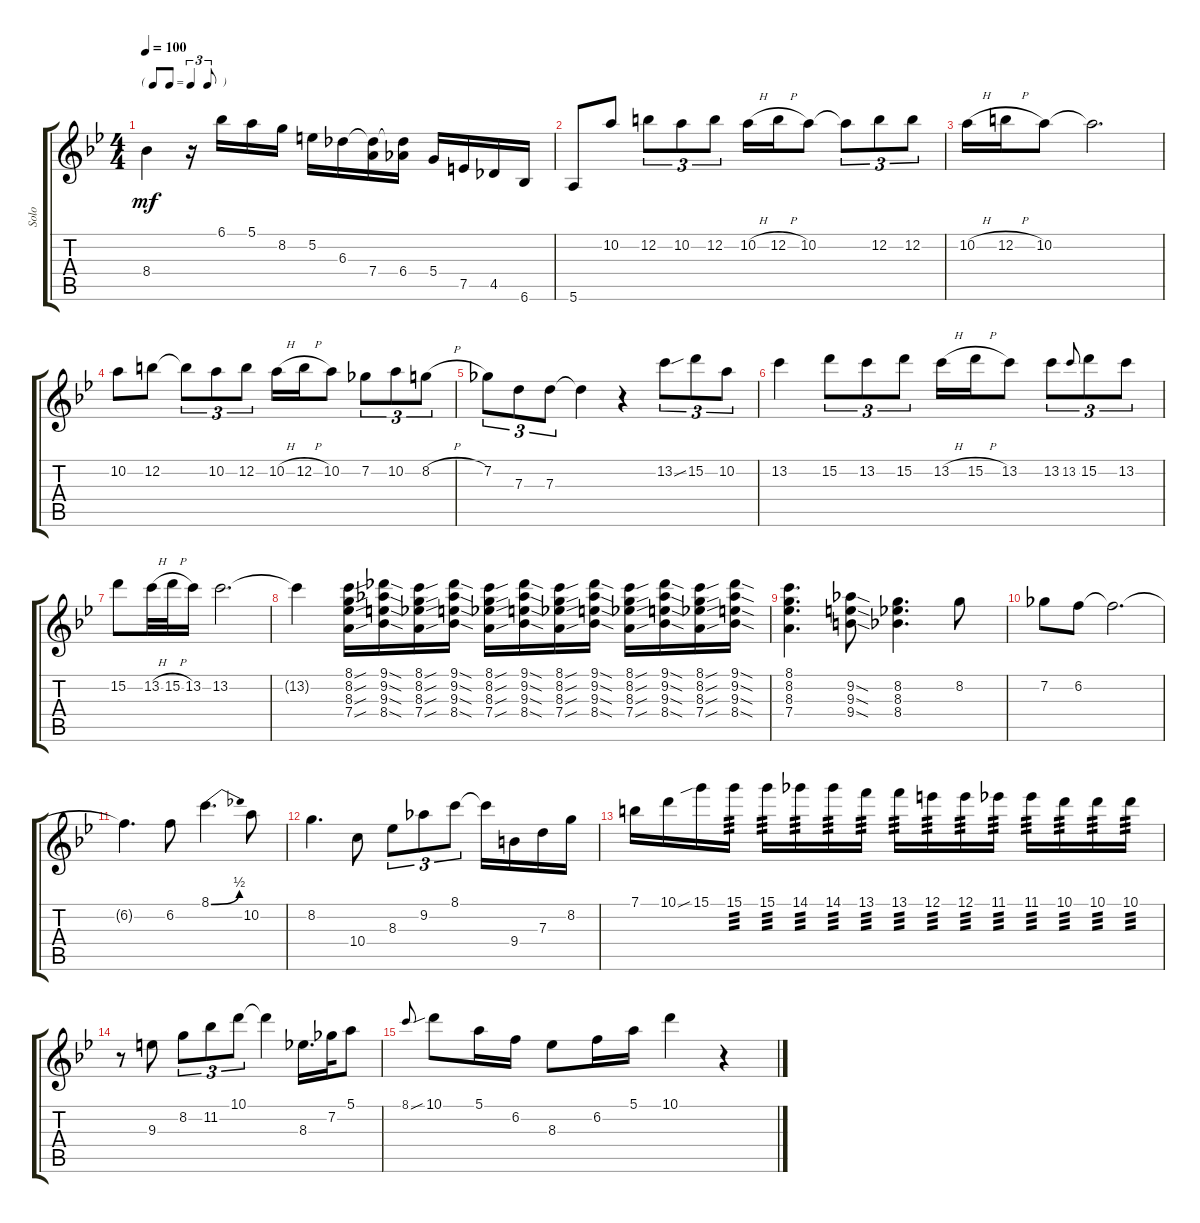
\track ("Solo" "Solo") {instrument electricguitarjazz}
\staff {score tabs}
\tuning (E4 B3 G3 D3 A2 E2) {hide}
\ts (4 4)
\tf triplet8th
\tempo 100
\clef g2
\ks bb
8.4.4{dy mf} r.16 6.1.16 5.1.16 8.2.16 5.2.16 6.3.16 (6.3{t} 7.4).16 (6.3{t} 6.4).16 5.4.16 7.5.16 4.5.16 6.6.16 |
5.6.8 10.2.8 12.2.8{tu (3 2)} 10.2.8{tu (3 2)} 12.2.8{tu (3 2)} 10.2{h}.16 12.2{h}.16 10.2.8 10.2{t}.8{tu (3 2)} 12.2.8{tu (3 2)} 12.2.8{tu (3 2)} |
10.2{h}.16 12.2{h}.16 10.2.8 10.2{t}.2{d} |
10.2.8 12.2.8 12.2{t}.8{tu (3 2)} 10.2.8{tu (3 2)} 12.2.8{tu (3 2)} 10.2{h}.16 12.2{h}.16 10.2.8 7.2.8{tu (3 2)} 10.2.8{tu (3 2)} 8.2{h}.8{tu (3 2)} |
7.2.8{tu (3 2)} 7.3.8{tu (3 2)} 7.3.8{tu (3 2)} 7.3{t}.4 r.4 13.2{sou}.8{tu (3 2)} 15.2.8{tu (3 2)} 10.2.8{tu (3 2)} |
13.2.4 15.2.8{tu (3 2)} 13.2.8{tu (3 2)} 15.2.8{tu (3 2)} 13.2{h}.16 15.2{h}.16 13.2.8 13.2.8{tu (3 2)} 13.2.8{gr onbeat} 15.2.8{tu (3 2)} 13.2.8{tu (3 2)} |
15.2.8 13.2{h}.32 15.2{h}.32 13.2.16 13.2.2{d} |
13.2{t}.4 (8.1{sou} 8.2{sou} 8.3{sou} 7.4{sou}).16 (9.1{sod} 9.2{sod} 9.3{sod} 8.4{sod}).16 (8.1{sou} 8.2{sou} 8.3{sou} 7.4{sou}).16 (9.1{sod} 9.2{sod} 9.3{sod} 8.4{sod}).16 (8.1{sou} 8.2{sou} 8.3{sou} 7.4{sou}).16 (9.1{sod} 9.2{sod} 9.3{sod} 8.4{sod}).16 (8.1{sou} 8.2{sou} 8.3{sou} 7.4{sou}).16 (9.1{sod} 9.2{sod} 9.3{sod} 8.4{sod}).16 (8.1{sou} 8.2{sou} 8.3{sou} 7.4{sou}).16 (9.1{sod} 9.2{sod} 9.3{sod} 8.4{sod}).16 (8.1{sou} 8.2{sou} 8.3{sou} 7.4{sou}).16 (9.1{sod} 9.2{sod} 9.3{sod} 8.4{sod}).16 |
(8.1 8.2 8.3 7.4).4{d} (9.2{sod} 9.3{sod} 9.4{sod}).8 (8.2 8.3 8.4).4{d} 8.2.8 |
7.2.8 6.2.8 6.2{t}.2{d} |
6.2{t}.4{d} 6.2.8 8.1{be (bend 0 0 60 2)}.4{d} 10.2.8 |
8.2.4{d} 10.4.8 8.3.8{tu (3 2)} 9.2.8{tu (3 2)} 8.1.8{tu (3 2)} 8.1{t}.16 9.4.16 7.3.16 8.2.16 |
7.1.16 10.1.16 15.1{sib}.16 15.1.16{tp 3} 15.1.16{tp 3} 14.1.16{tp 3} 14.1.16{tp 3} 13.1.16{tp 3} 13.1.16{tp 3} 12.1.16{tp 3} 12.1.16{tp 3} 11.1.16{tp 3} 11.1.16{tp 3} 10.1.16{tp 3} 10.1.16{tp 3} 10.1.16{tp 3} |
r.8 9.3.8 8.2.8{tu (3 2)} 11.2.8{tu (3 2)} 10.1.8{tu (3 2)} 10.1{t}.4 8.3.16{d} 7.2.32 5.1.8 |
8.1.8{gr onbeat} 10.1{sib}.8 5.1.16 6.2.16 8.3.8 6.2.16 5.1.16 10.1.4 r.4
